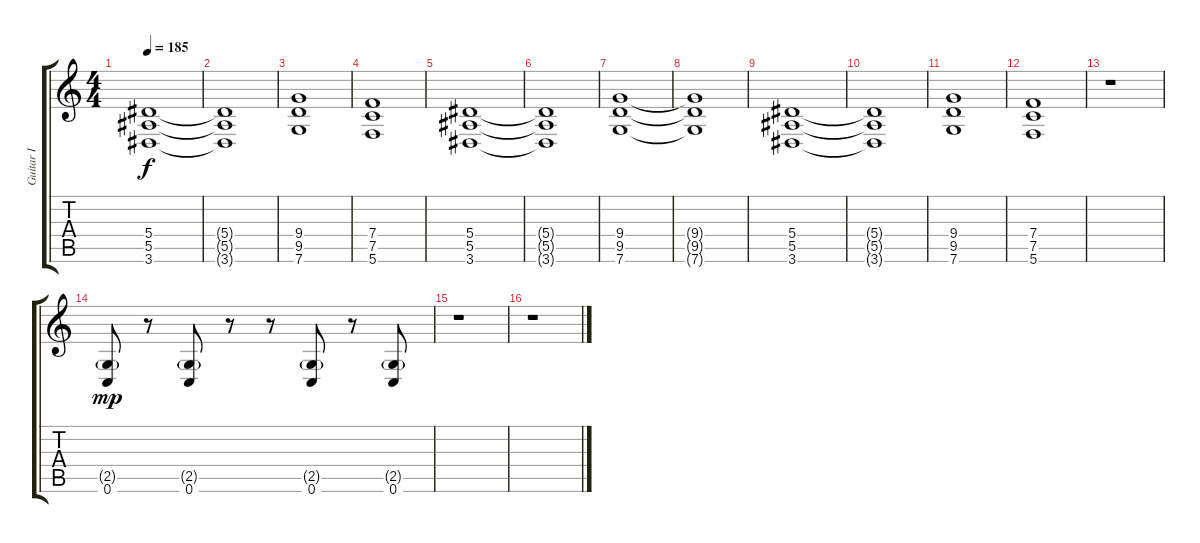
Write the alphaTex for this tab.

\track ("Guitar I" "Guitar I") {instrument distortionguitar}
\staff {score tabs}
\tuning (C4 G3 Eb3 Bb2 F2 C2) {hide}
\ts (4 4)
\tempo 185
\clef g2
\ks c
(5.4 5.5 3.6).1{dy f} |
(5.4{t} 5.5{t} 3.6{t}).1 |
(9.4 9.5 7.6).1 |
(7.4 7.5 5.6).1 |
(5.4 5.5 3.6).1 |
(5.4{t} 5.5{t} 3.6{t}).1 |
(9.4 9.5 7.6).1 |
(9.4{t} 9.5{t} 7.6{t}).1 |
(5.4 5.5 3.6).1 |
(5.4{t} 5.5{t} 3.6{t}).1 |
(9.4 9.5 7.6).1 |
(7.4 7.5 5.6).1 |
r.1 |
(2.5{g} 0.6).8{dy mp} r.8 (2.5{g} 0.6).8 r.8 r.8 (2.5{g} 0.6).8 r.8 (2.5{g} 0.6).8 |
r.1 |
r.1
